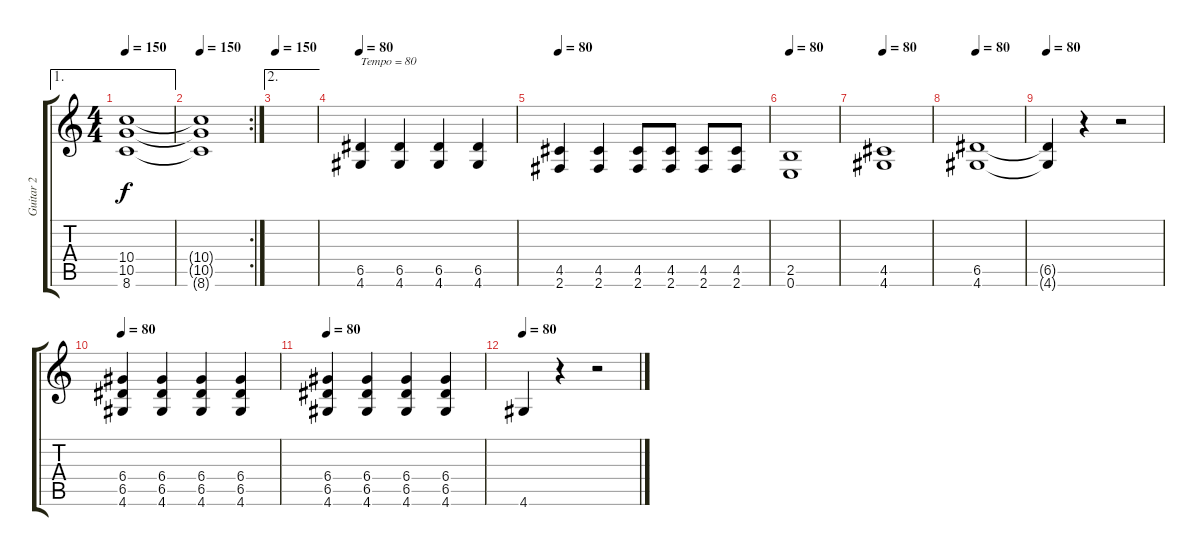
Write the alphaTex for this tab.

\track ("Guitar 2" "Guitar 2") {instrument distortionguitar}
\staff {score tabs}
\tuning (E4 B3 G3 D3 A2 E2) {hide}
\ae 1
\ts (4 4)
\tempo 150
\clef g2
\ks c
(10.4 10.5 8.6).1{dy f} |
\rc 2
\tempo 150
(10.4{t} 10.5{t} 8.6{t}).1 |
\ae 2
\tempo 150
|
\tempo 80
(6.5 4.6).4{txt "Tempo = 80"} (6.5 4.6).4 (6.5 4.6).4 (6.5 4.6).4 |
\tempo 80
(4.5 2.6).4 (4.5 2.6).4 (4.5 2.6).8 (4.5 2.6).8 (4.5 2.6).8 (4.5 2.6).8 |
\tempo 80
(2.5 0.6).1 |
\tempo 80
(4.5 4.6).1 |
\tempo 80
(6.5 4.6).1 |
\tempo 80
(6.5{t} 4.6{t}).4 r.4 r.2 |
\tempo 80
(6.4 6.5 4.6).4 (6.4 6.5 4.6).4 (6.4 6.5 4.6).4 (6.4 6.5 4.6).4 |
\tempo 80
(6.4 6.5 4.6).4 (6.4 6.5 4.6).4 (6.4 6.5 4.6).4 (6.4 6.5 4.6).4 |
\tempo 80
4.6.4 r.4 r.2
